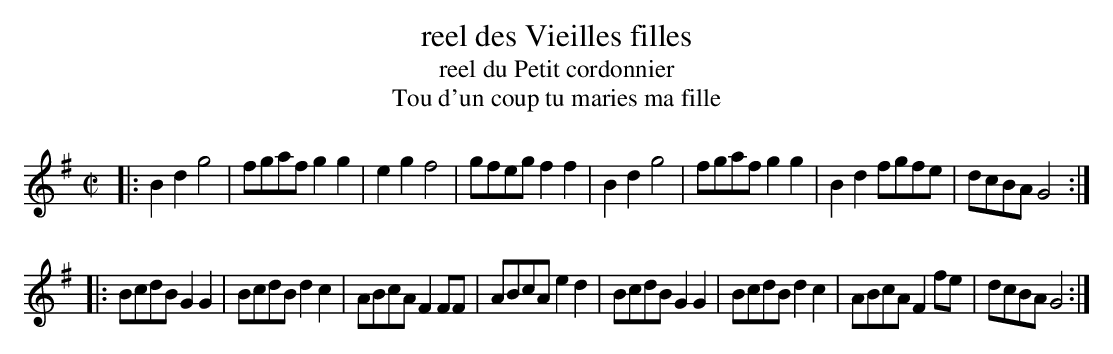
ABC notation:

X:1
T: reel des Vieilles filles
T: reel du Petit cordonnier
T: Tou d'un coup tu maries ma fille
M: C|
L: 1/8
K: G
|: B2d2 g4 | fgaf g2g2 | e2g2 f4 | gfeg f2f2 \
|  B2d2 g4 | fgaf g2g2 | B2d2 fgfe | dcBA G4 :|
|: BcdB G2G2 | BcdB d2c2 | ABcA F2FF | ABcA e2d2 \
|  BcdB G2G2 | BcdB d2c2 | ABcA F2fe | dcBA G4 :|
